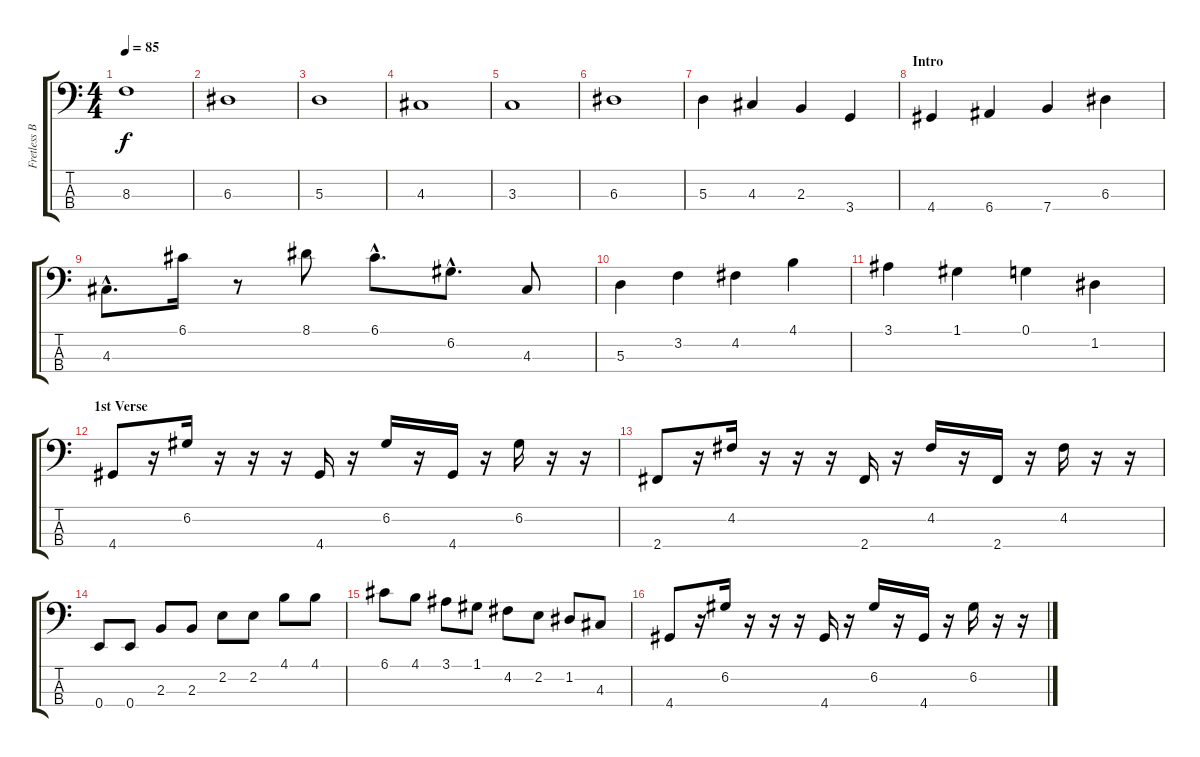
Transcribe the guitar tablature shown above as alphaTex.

\track ("Fretless Bass" "Fretless B") {instrument fretlessbass}
\staff {score tabs}
\tuning (G2 D2 A1 E1) {hide}
\ts (4 4)
\tempo 85
\clef f4
\ks c
8.3.1{dy f} |
6.3.1 |
5.3.1 |
4.3.1 |
3.3.1 |
6.3.1 |
5.3.4 4.3.4 2.3.4 3.4.4 |
\section ("" "Intro")
4.4.4{volume 16 instrument fretlessbass} 6.4.4 7.4.4 6.3.4 |
4.3{hac}.8{d} 6.1.16 r.8 8.1.8 6.1{hac}.8{d} 6.2{hac}.8{d} 4.3.8 |
5.3.4 3.2.4 4.2.4 4.1.4 |
3.1.4 1.1.4 0.1.4 1.2.4 |
\section ("" "1st Verse")
4.4.8 r.16 6.2.16 r.16 r.16 r.16 4.4.16 r.16 6.2.16 r.16 4.4.16 r.16 6.2.16 r.16 r.16 |
2.4.8 r.16 4.2.16 r.16 r.16 r.16 2.4.16 r.16 4.2.16 r.16 2.4.16 r.16 4.2.16 r.16 r.16 |
0.4.8 0.4.8 2.3.8 2.3.8 2.2.8 2.2.8 4.1.8 4.1.8 |
6.1.8 4.1.8 3.1.8 1.1.8 4.2.8 2.2.8 1.2.8 4.3.8 |
4.4.8 r.16 6.2.16 r.16 r.16 r.16 4.4.16 r.16 6.2.16 r.16 4.4.16 r.16 6.2.16 r.16 r.16
